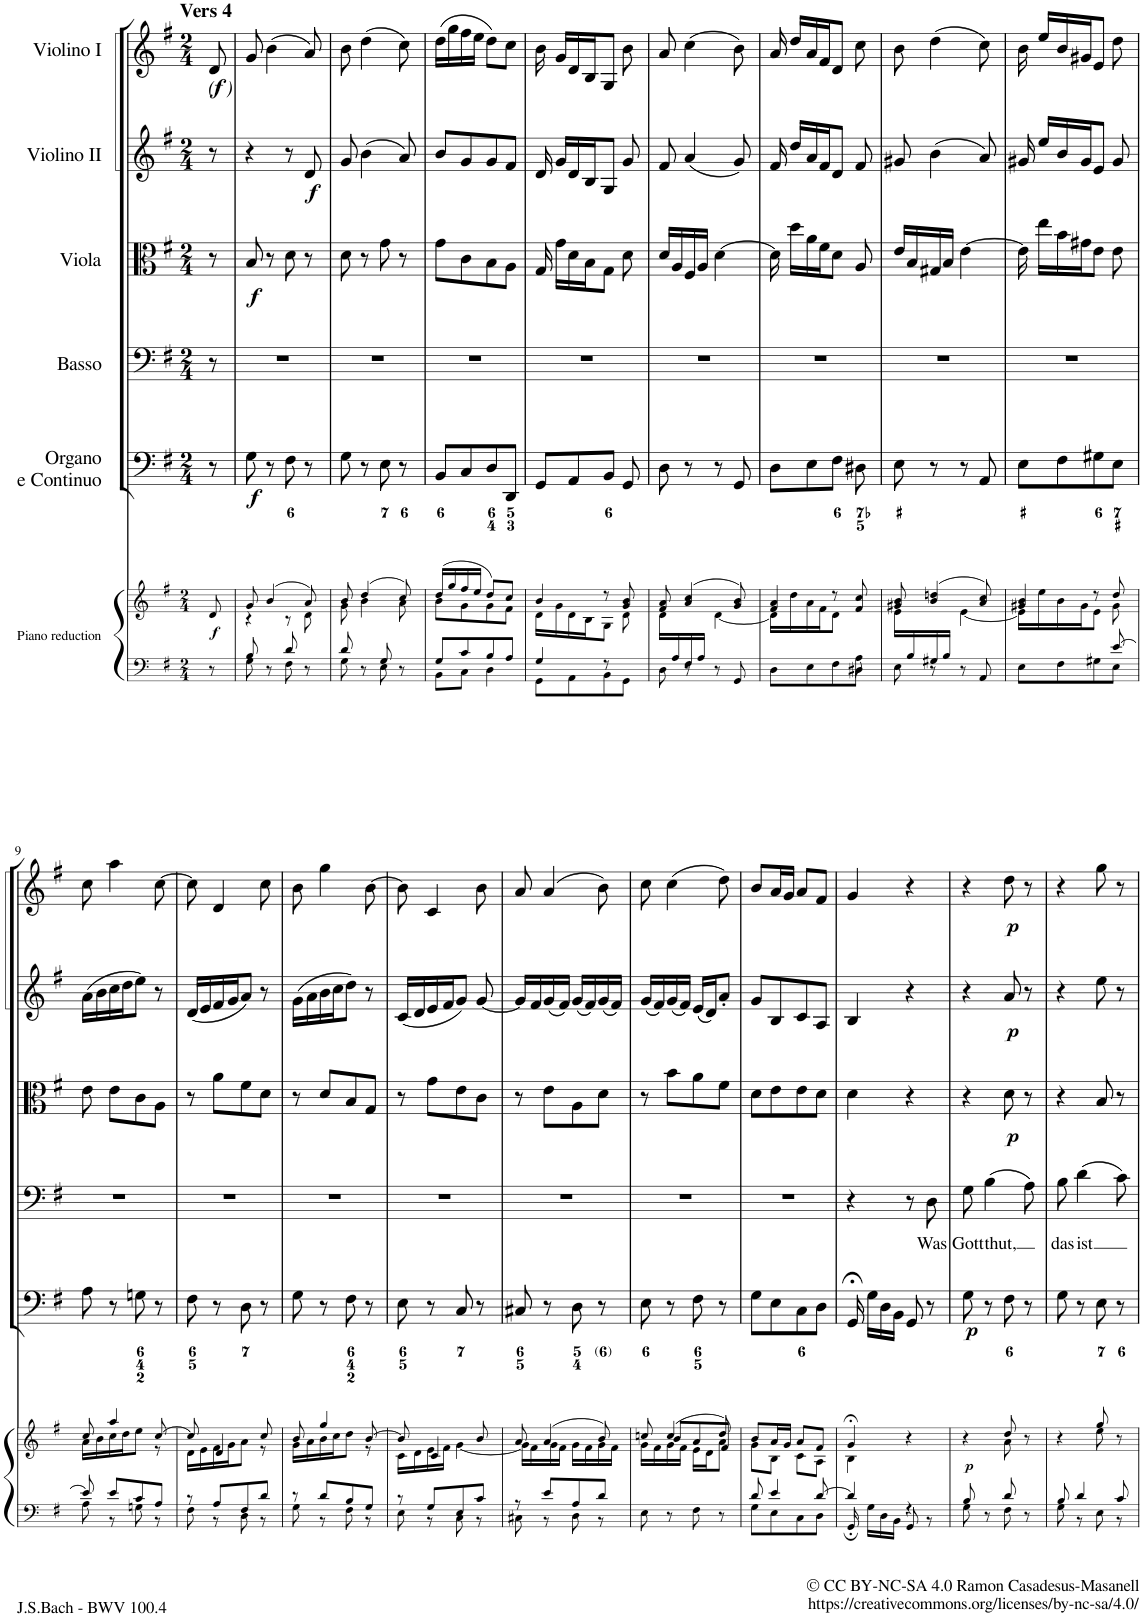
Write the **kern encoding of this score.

**kern	**kern	**kern	**kern	**text	**kern	**kern	**kern
*part6	*part6	*part5	*part4	*part4	*part3	*part2	*part1
*staff7	*staff6	*staff5	*staff4	*staff4	*staff3	*staff2	*staff1
*I"Piano reduction	*	*I"Organo e Continuo	*I"Basso	*	*I"Viola	*I"Violino II	*I"Violino I
*I'Pno	*	*	*	*	*	*	*
*stria5	*stria5	*	*	*	*	*	*
*clefF4	*clefG2	*clefF4	*clefF4	*	*clefC3	*clefG2	*clefG2
*k[f#]	*k[f#]	*k[f#]	*k[f#]	*	*k[f#]	*k[f#]	*k[f#]
*M2/4	*M2/4	*M2/4	*M2/4	*	*M2/4	*M2/4	*M2/4
=	=	=	=	=	=	=	=
!	!	!	!	!	!	!	!LO:TX:a:B:t=Vers 4
!	!	!	!	!	!	!	!LO:TX:b:i:t=(
!	!	!	!	!	!	!	!LO:TX:b:i:t=)
8r	8d/	8r	8r	.	8r	8r	8d/
=1	=1	=1	=1	=1	=1	=1	=1
*^	*^	*	*	*	*	*	*
8B/	8G\	8g/	4r	8G\	2r	.	8B/	4r	8g/
8r	8ryy	(4b/	.	8r	.	.	8r	.	(4b\
8d/	8F#\	.	8r	8F#\	.	.	8d\	8r	.
8r	8ryy	8a/)	8d\	8r	.	.	8r	8d/	8a/)
=2	=2	=2	=2	=2	=2	=2	=2	=2	=2
8d/	8G\	8b/	8g\	8G\	2r	.	8d\	8g/	8b\
8r	8ryy	(4dd/	4b\	8r	.	.	8r	(4b\	(4dd\
8G/	8E\	.	.	8E\	.	.	8g\	.	.
8r	8ryy	8cc/)	8a\	8r	.	.	8r	8a/)	8cc\)
=3	=3	=3	=3	=3	=3	=3	=3	=3	=3
8G/L	8BB\L	(16dd/LL	8b\L	8BB/L	2r	.	8g\L	8b/L	(16dd\LL
.	.	16gg/	.	.	.	.	.	.	16gg\
8c/	8C\J	16ff#/	8g\	8C/	.	.	8c\	8g/	16ff#\
.	.	16ee/JJ	.	.	.	.	.	.	16ee\JJ
8B/	4D\	8dd/L)	8g\	8D/	.	.	8B\	8g/	8dd\L)
8A/J	.	8cc/J	8f#\J	8DD/J	.	.	8A\J	8f#/J	8cc\J
=4	=4	=4	=4	=4	=4	=4	=4	=4	=4
4G/	8GG\L	4b/	16d\LL	8GG/L	2r	.	16G/	16d/	16b\
.	.	.	16g\	.	.	.	16g\LL	16g/LL	16g/LL
.	8AA\	.	16d\	8AA/	.	.	16d\	16d/	16d/
.	.	.	16B\J	.	.	.	16B\J	16B/J	16B/J
8r	8BB\	8r	8G\J	8BB/J	.	.	8G\J	8G/J	8G/J
8ryy	8GG\J	8g/ 8b/	8d\	8GG/	.	.	8d\	8g/	8b\
=5	=5	=5	=5	=5	=5	=5	=5	=5	=5
16ryy	8D\	8f#/ 8a/	16d\LL	8D\	2r	.	16d/LL	8f#/	8a/
16A/	.	.	8.ryy	.	.	.	16A/	.	.
16F#/	8r	(4a/ 4cc/	.	8r	.	.	16F#/	(4a/	(4cc\
16A/JJ	.	.	.	.	.	.	16A/JJ	.	.
4ryy	8r	.	[4d\	8r	.	.	[4d\	.	.
.	8GG/	8g/ 8b/)	.	8GG/	.	.	.	8g/)	8b\)
=6	=6	=6	=6	=6	=6	=6	=6	=6	=6
4.ryy	8D\L	4f#/ 4a/	16d\LL]	8D\L	2r	.	16d\]	16f#/	16a/
.	.	.	16dd\	.	.	.	16dd\LL	16dd/LL	16dd/LL
.	8E\	.	16a\	8E\	.	.	16a\	16a/	16a/
.	.	.	16f#\J	.	.	.	16f#\J	16f#/J	16f#/J
.	8F#\	8r	8d\J	8F#\J	.	.	8d\J	8d/J	8d/J
8A\	8D#X\J	8f#/ 8cc/	8ryy	8D#X\	.	.	8A/	8f#/	8cc\
=7	=7	=7	=7	=7	=7	=7	=7	=7	=7
16ryy	8E\	8g#X/ 8b/	16e\LL	8E\	2r	.	16e/LL	8g#X/	8b\
16B/	.	.	8.ryy	.	.	.	16B/	.	.
16G#X/	8r	(4b/ 4ddn/	.	8r	.	.	16G#X/	(4b\	(4dd\
16B/JJ	.	.	.	.	.	.	16B/JJ	.	.
4ryy	8r	.	[4e\	8r	.	.	[4e\	.	.
.	8AA/	8a/ 8cc/)	.	8AA/	.	.	.	8a/)	8cc\)
=8	=8	=8	=8	=8	=8	=8	=8	=8	=8
4ryy	8E\L	4g#X/ 4b/	16e\LL]	8E\L	2r	.	16e\]	16g#X/	16b\
.	.	.	16ee\	.	.	.	16ee\LL	16ee/LL	16ee/LL
.	8F#\	.	16b\	8F#\	.	.	16b\	16b/	16b/
.	.	.	16g#\J	.	.	.	16g#X\J	16g#/J	16g#X/J
8ryy	8G#X\	8r	8e\J	8G#X\	.	.	8e\J	8e/J	8e/J
[8e/	8E\J	8dd/	8g#\	8E\J	.	.	8e\	8g#/	8dd\
!!LO:LB:g=z
=9	=9	=9	=9	=9	=9	=9	=9	=9	=9
8e/]	8A\	8cc/	16a\LL	8A\	2r	.	8e\	(16a\LL	8cc\
.	.	.	16b\	.	.	.	.	16b\	.
8e/L	8r	4aa/	16cc\	8r	.	.	8e\L	16cc\	4aa\
.	.	.	16dd\J	.	.	.	.	16dd\J	.
8c/	8Gn\	.	8ee\J	8Gn\	.	.	8c\	8ee\J)	.
8A/J	8r	[8cc/	8r	8r	.	.	8A\J	8r	[8cc\
=10	=10	=10	=10	=10	=10	=10	=10	=10	=10
8r	8F#\	8cc/]	16d\LL	8F#\	2r	.	8r	(16d/LL	8cc\]
.	.	.	16e\	.	.	.	.	16e/	.
8A/L	8r	4d/	16f#\	8r	.	.	8a\L	16f#/	4d/
.	.	.	16g\J	.	.	.	.	16g/J	.
8F#/	8D\	.	8a\J	8D\	.	.	8f#\	8a/J)	.
8d/J	8r	8cc/	8r	8r	.	.	8d\J	8r	8cc\
=11	=11	=11	=11	=11	=11	=11	=11	=11	=11
8r	8G\	8b/	16g\LL	8G\	2r	.	8r	(16g\LL	8b\
.	.	.	16a\	.	.	.	.	16a\	.
8d/L	8r	4gg/	16b\	8r	.	.	8d/L	16b\	4gg\
.	.	.	16cc\J	.	.	.	.	16cc\J	.
8B/	8F#\	.	8dd\J	8F#\	.	.	8B/	8dd\J)	.
8G/J	8r	[8b/	8r	8r	.	.	8G/J	8r	[8b\
=12	=12	=12	=12	=12	=12	=12	=12	=12	=12
8r	8E\	8b/]	16c\LL	8E\	2r	.	8r	(16c/LL	8b\]
.	.	.	16d\	.	.	.	.	16d/	.
8G/L	8r	4c/	16e\	8r	.	.	8g\L	16e/	4c/
.	.	.	16f#\JJ	.	.	.	.	16f#/J	.
8E/	8C\	.	[4g\	8C/	.	.	8e\	8g/J)	.
8c/J	8r	8b/	.	8r	.	.	8c\J	[8g/	8b\
=13	=13	=13	=13	=13	=13	=13	=13	=13	=13
8r	8C#X\	8a/	16g\LL]	8C#X/	2r	.	8r	16g/LL]	8a/
.	.	.	16f#\	.	.	.	.	16f#/	.
8e/L	8r	(4a/	16g\	8r	.	.	8e\L	(16g/	(4a/
.	.	.	16f#\JJ	.	.	.	.	16f#/JJ)	.
8A/	8D\	.	16g\LL	8D\	.	.	8A\	(16g/LL	.
.	.	.	16f#\	.	.	.	.	16f#/)	.
8d/J	8r	8b/)	16g\	8r	.	.	8d\J	(16g/	8b\)
.	.	.	16f#\JJ	.	.	.	.	16f#/JJ)	.
*v	*v	*	*	*	*	*	*	*	*
=14	=14	=14	=14	=14	=14	=14	=14	=14
*	*	*^	*	*	*	*	*	*
8E\	8ccn/	16g\LL	8ryy	8E\	2r	.	8r	(16g/LL	8cc\
.	.	16f#\	.	.	.	.	.	16f#/)	.
8r	(4cc/	16g\	8b/L	8r	.	.	8b\L	(16g/	(4cc\
.	.	16f#\JJ	.	.	.	.	.	16f#/JJ)	.
8F#\	.	16e\LL	8a/	8F#\	.	.	8a\	(16e/LL	.
.	.	16d\J	.	.	.	.	.	16d/J)	.
8r	8dd/)	8a\J	8f#/J	8r	.	.	8f#\J	8a'/J	8dd\)
*	*	*v	*v	*	*	*	*	*	*
=15	=15	=15	=15	=15	=15	=15	=15	=15
*^	*	*	*	*	*	*	*	*
8d/	8G\L	8b/L	8g\L	8G\L	2r	.	8d\L	8g/L	8b/L
4e/	8E\	16a/L	8B\J	8E\	.	.	8e\	8B/	16a/L
.	.	16g/JJ	.	.	.	.	.	.	16g/JJ
.	8C\	8a/L	8c\L	8C\	.	.	8e\	8c/	8a/L
[8d/	8D\J	8f#/J	8A\J	8D\J	.	.	8d\J	8A/J	8f#/J
=16	=16	=16	=16	=16	=16	=16	=16	=16	=16
4d/]	16GG;/	4g;</	4B\	16GG;</	4r	.	4d\	4B/	4g/
.	16G\LL	.	.	16G\LL	.	.	.	.	.
.	16D\	.	.	16D\	.	.	.	.	.
.	16BB\JJ	.	.	16BB\JJ	.	.	.	.	.
4r	8GG/	4r	4ryy	8GG/	8r	.	4r	4r	4r
!	!	!	!	!	!	!LO:LY:b	!	!	!
.	8r	.	.	8r	8D\	Was	.	.	.
=17	=17	=17	=17	=17	=17	=17	=17	=17	=17
!	!	!	!	!	!	!LO:LY:b	!	!	!
8B/	8G\	4r	4ryy	8G\	8G\	Gott	4r	4r	4r
!	!	!	!	!	!	!LO:LY:b	!	!	!
8r	8ryy	.	.	8r	(4B\	thut,	.	.	.
8d/	8F#\	8dd/	8a\	8F#\	.	.	8d\	8a/	8dd\
8r	8ryy	8r	8ryy	8r	8A\)	.	8r	8r	8r
=18	=18	=18	=18	=18	=18	=18	=18	=18	=18
!	!	!	!	!	!	!LO:LY:b	!	!	!
8B/	8G\	4r	4ryy	8G\	8B\	das	4r	4r	4r
!	!	!	!	!	!	!LO:LY:b	!	!	!
4d/	8r	.	.	8r	(4d\	ist	.	.	.
.	8E\	8gg/	8ee\	8E\	.	.	8B/	8ee\	8gg\
8c/	8r	8r	8ryy	8r	8c\)	.	8r	8r	8r
*v	*v	*	*	*	*	*	*	*	*
*	*v	*v	*	*	*	*	*	*
=	=	=	=	=	=	=	=
*-	*-	*-	*-	*-	*-	*-	*-
